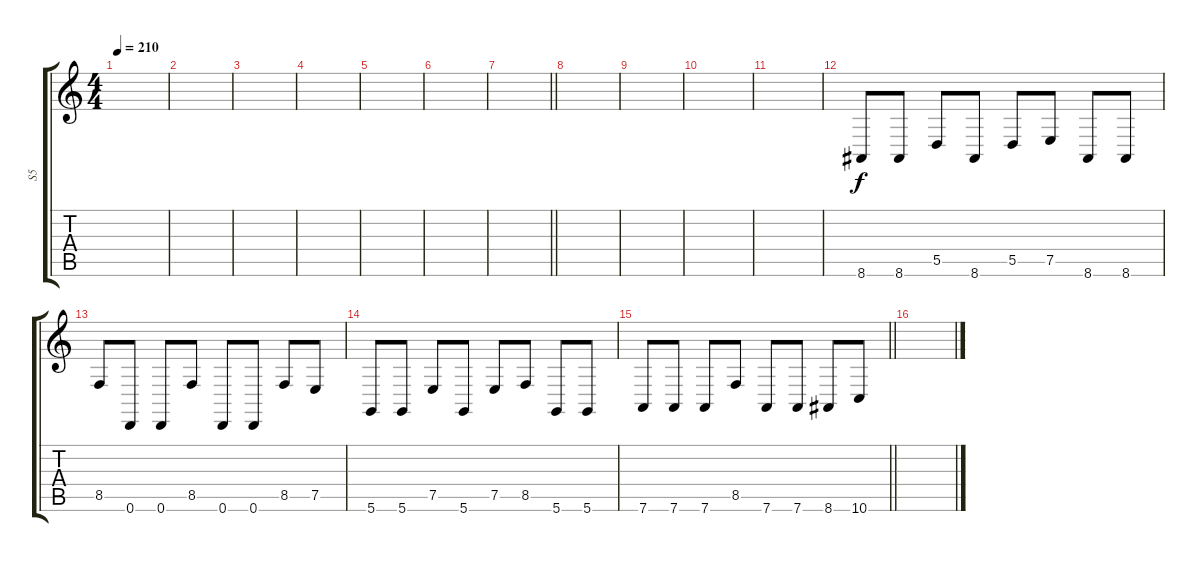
\track ("S5" "S5") {instrument lead2sawtooth}
\staff {score tabs}
\tuning (E4 B3 G3 D3 A2 D2) {hide}
\ts (4 4)
\tempo 210
\clef g2
\ks c
|
|
|
|
|
|
\barLineRight lightlight
|
\section ("" "")
|
|
|
|
8.6.8 8.6.8 5.5.8 8.6.8 5.5.8 7.5.8 8.6.8 8.6.8 |
8.5.8 0.6.8 0.6.8 8.5.8 0.6.8 0.6.8 8.5.8 7.5.8 |
5.6.8 5.6.8 7.5.8 5.6.8 7.5.8 8.5.8 5.6.8 5.6.8 |
\barLineRight lightlight
7.6.8 7.6.8 7.6.8 8.5.8 7.6.8 7.6.8 8.6.8 10.6.8 |
\section ("" "")
